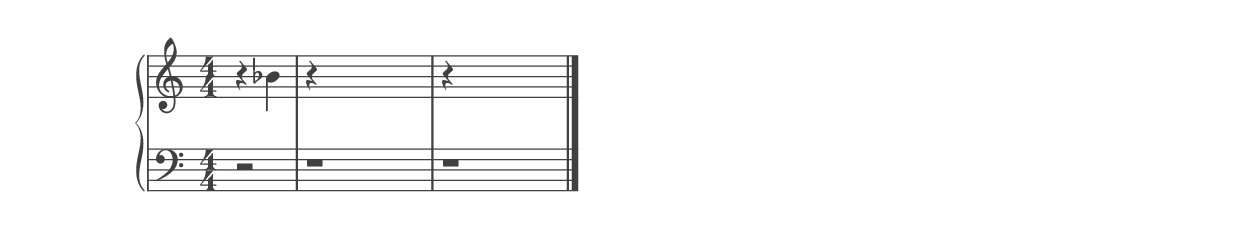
%% ----------------------------------------------------------------------------
%% Generated on: 2019 January 05
%% Note Name: B4b
%% Octave: 4
%% Clef: treble
%% Filename: 089-50-4-treble-B4b
%% ----------------------------------------------------------------------------

\version "2.19.82"

\include "../piano_note_colors.ly"

\header {
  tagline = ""
}

upper = {
  \clef treble
  \numericTimeSignature
  % treble note
  r4 bes'4
  % treble octave (hidden)
  r4 \hideNotes bes4 bes'4 bes''4
  % treble octave (hidden) repeat
  \unHideNotes
  r4 \hideNotes bes4 bes'4 bes''4
  \bar "|."
}

lower = {
  \clef bass
  \numericTimeSignature
  % bass note in color
  r2
  % bass octave (hidden)
  r1
  % bass octave (hidden) repeat
  \unHideNotes
  r1
}

\score {
  \new PianoStaff <<
    \context Score
    \applyContext #(override-color-for-all-grobs default-black)
    \time 4/4
    \partial 2
    \new Staff = upper { \upper }
    \new Staff = lower { \lower }
  >>
  \layout { }
  \midi { }
}